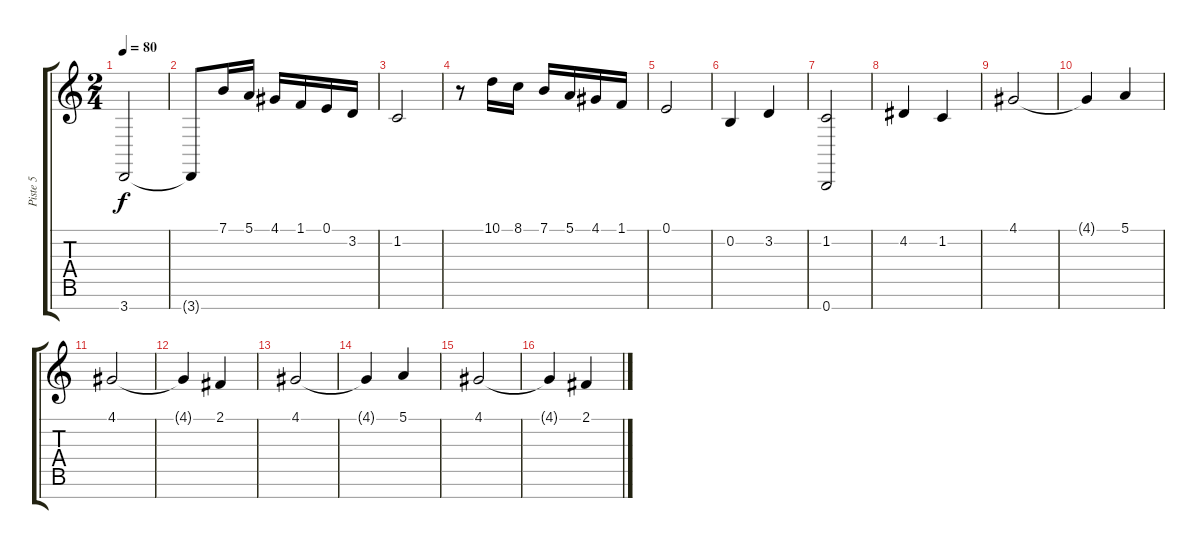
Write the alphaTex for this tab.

\track ("Piste 5" "Piste 5") {instrument tenorsax}
\staff {score tabs}
\tuning (E4 B3 G3 D3 A2 E2 B1) {hide}
\ts (2 4)
\tempo 80
\clef g2
\ks c
3.7.2{dy f} |
3.7{t}.8 7.1.16 5.1.16 4.1.16 1.1.16 0.1.16 3.2.16 |
1.2.2 |
r.8 10.1.16 8.1.16 7.1.16 5.1.16 4.1.16 1.1.16 |
0.1.2 |
0.2.4 3.2.4 |
(1.2 0.7).2 |
4.2.4 1.2.4 |
4.1.2 |
4.1{t}.4 5.1.4 |
4.1.2 |
4.1{t}.4 2.1.4 |
4.1.2 |
4.1{t}.4 5.1.4 |
4.1.2 |
4.1{t}.4 2.1.4
